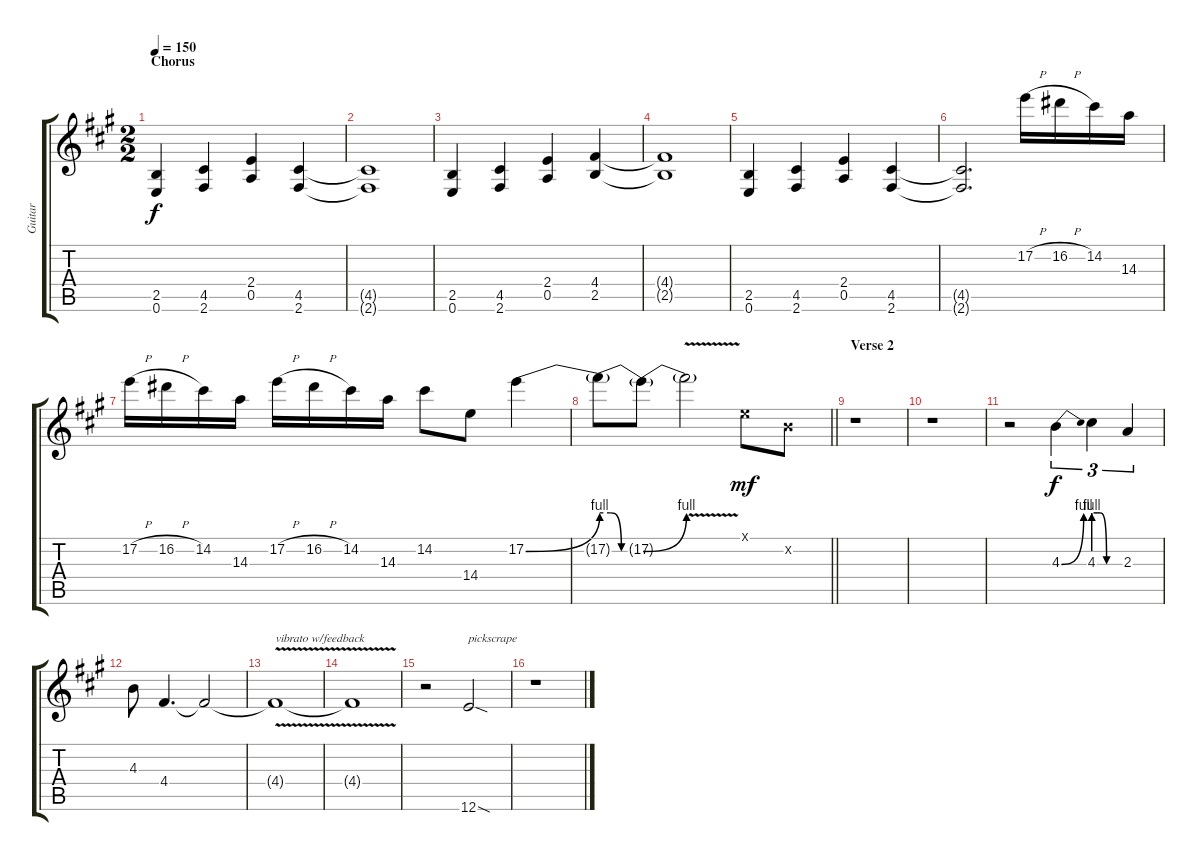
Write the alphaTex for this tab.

\track ("Guitar" "Guitar") {instrument overdrivenguitar}
\staff {score tabs}
\tuning (E4 B3 G3 D3 A2 E2) {hide}
\ts (2 2)
\section ("" "Chorus")
\tempo 150
\clef g2
\ks a
(2.5 0.6).4{dy f} (4.5 2.6).4 (2.4 0.5).4 (4.5 2.6).4 |
(4.5{t} 2.6{t}).1 |
(2.5 0.6).4 (4.5 2.6).4 (2.4 0.5).4 (4.4 2.5).4 |
(4.4{t} 2.5{t}).1 |
(2.5 0.6).4 (4.5 2.6).4 (2.4 0.5).4 (4.5 2.6).4 |
(4.5{t} 2.6{t}).2{d} 17.2{h}.16 16.2{h}.16 14.2.16 14.3.16 |
17.2{h}.16 16.2{h}.16 14.2.16 14.3.16 17.2{h}.16 16.2{h}.16 14.2.16 14.3.16 14.2.8 14.4.8 17.2{be (bend 0 0 60 4)}.4 |
\barLineRight lightlight
17.2{be (custom 0 4 15 4 30 0 60 0) t}.8 17.2{be (bend 0 0 60 4) t}.8 17.2{v t}.2 0.1{x}.8{dy mf} 0.2{x}.8 |
\section ("" "Verse 2")
r.1 |
r.1 |
r.2 4.3{be (bend 0 0 60 4)}.4{tu (3 2) dy f} 4.3{be (custom 0 4 15 4 30 0 60 0)}.4{tu (3 2)} 2.3.4{tu (3 2)} |
4.3.8 4.4.4{d} 4.4{t}.2 |
4.4{v t}.1{txt "vibrato w/feedback"} |
4.4{t}.1 |
r.2 12.6{sod}.2{txt "pickscrape"} |
r.1
